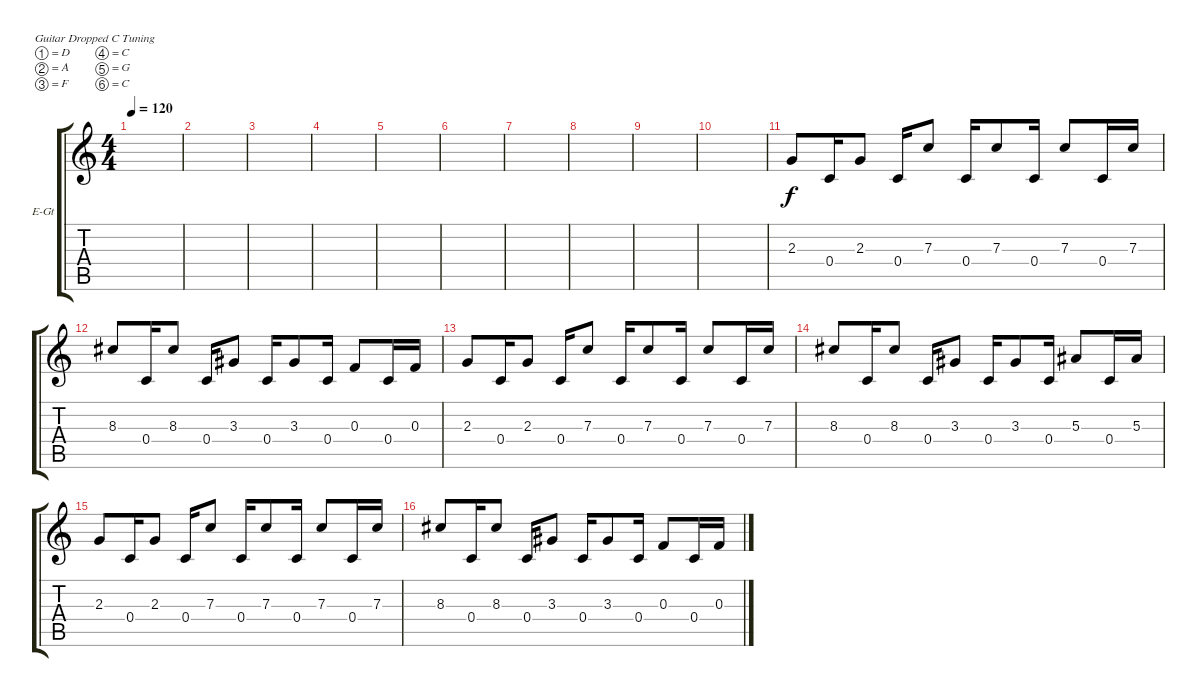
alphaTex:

\defaultSystemsLayout 4
\bracketExtendMode groupsimilarinstruments
\firstSystemTrackNameOrientation horizontal
\otherSystemsTrackNameOrientation horizontal
\track ("Aoi I" "E-Gt") {instrument distortionguitar}
\staff {score tabs}
\tuning (D4 A3 F3 C3 G2 C2)
\ts (4 4)
\tempo 120
\clef g2
\ks c
|
|
|
|
|
|
|
|
|
|
2.3.8 0.4.16 2.3.8 0.4.16 7.3.8 0.4.16 7.3.8 0.4.16 7.3.8 0.4.16 7.3.16 |
8.3.8 0.4.16 8.3.8 0.4.16 3.3.8 0.4.16 3.3.8 0.4.16 0.3.8 0.4.16 0.3.16 |
2.3.8 0.4.16 2.3.8 0.4.16 7.3.8 0.4.16 7.3.8 0.4.16 7.3.8 0.4.16 7.3.16 |
8.3.8 0.4.16 8.3.8 0.4.16 3.3.8 0.4.16 3.3.8 0.4.16 5.3.8 0.4.16 5.3.16 |
2.3.8 0.4.16 2.3.8 0.4.16 7.3.8 0.4.16 7.3.8 0.4.16 7.3.8 0.4.16 7.3.16 |
8.3.8 0.4.16 8.3.8 0.4.16 3.3.8 0.4.16 3.3.8 0.4.16 0.3.8 0.4.16 0.3.16
